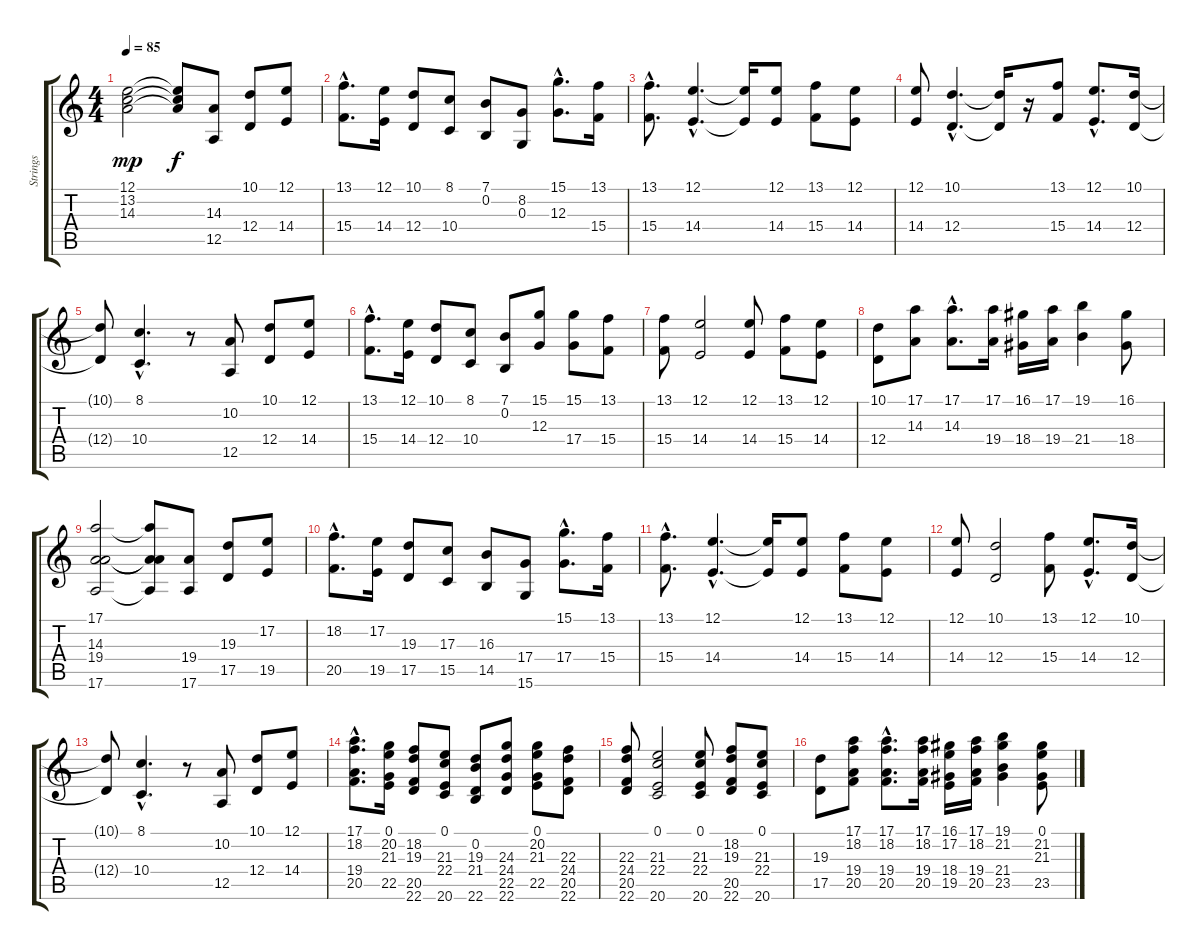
\track ("Strings" "Strings") {instrument stringensemble1}
\staff {score tabs}
\tuning (E4 B3 G3 D3 A2 E2) {hide}
\ts (4 4)
\tempo 85
\clef g2
\ks c
(12.1 13.2 14.3).2{dy mp} (12.1{t} 13.2{t} 14.3{t}).8{dy f} (14.3 12.5).8 (10.1 12.4).8 (12.1 14.4).8 |
(13.1{hac} 15.4{hac}).8{d} (12.1 14.4).16 (10.1 12.4).8 (8.1 10.4).8 (7.1 0.2).8 (8.2 0.3).8 (15.1{hac} 12.3{hac}).8{d} (13.1 15.4).16 |
(13.1{hac} 15.4{hac}).8{d} (12.1{hac} 14.4{hac}).4{d} (12.1{t} 14.4{t}).16 (12.1 14.4).8 (13.1 15.4).8 (12.1 14.4).8 |
(12.1 14.4).8 (10.1{hac} 12.4{hac}).4{d} (10.1{t} 12.4{t}).16 r.16 (13.1 15.4).8 (12.1{hac} 14.4{hac}).8{d} (10.1 12.4).16 |
(10.1{t} 12.4{t}).8 (8.1{hac} 10.4{hac}).4{d} r.8 (10.2 12.5).8 (10.1 12.4).8 (12.1 14.4).8 |
(13.1{hac} 15.4{hac}).8{d} (12.1 14.4).16 (10.1 12.4).8 (8.1 10.4).8 (7.1 0.2).8 (15.1 12.3).8 (15.1 17.4).8 (13.1 15.4).8 |
(13.1 15.4).8 (12.1 14.4).2 (12.1 14.4).8 (13.1 15.4).8 (12.1 14.4).8 |
(10.1 12.4).8 (17.1 14.3).8 (17.1{hac} 14.3{hac}).8{d} (17.1 19.4).16 (16.1 18.4).16 (17.1 19.4).16 (19.1 21.4).4 (16.1 18.4).8 |
(17.1 14.3 19.4 17.6).2 (17.1{t} 14.3{t} 19.4{t} 17.6{t}).8 (19.4 17.6).8 (19.3 17.5).8 (17.2 19.5).8 |
(18.2{hac} 20.5{hac}).8{d} (17.2 19.5).16 (19.3 17.5).8 (17.3 15.5).8 (16.3 14.5).8 (17.4 15.6).8 (15.1{hac} 17.4{hac}).8{d} (13.1 15.4).16 |
(13.1{hac} 15.4{hac}).8{d} (12.1{hac} 14.4{hac}).4{d} (12.1{t} 14.4{t}).16 (12.1 14.4).8 (13.1 15.4).8 (12.1 14.4).8 |
(12.1 14.4).8 (10.1 12.4).2 (13.1 15.4).8 (12.1{hac} 14.4{hac}).8{d} (10.1 12.4).16 |
(10.1{t} 12.4{t}).8 (8.1{hac} 10.4{hac}).4{d} r.8 (10.2 12.5).8 (10.1 12.4).8 (12.1 14.4).8 |
(17.1{hac} 18.2{hac} 19.4{hac} 20.5{hac}).8{d} (0.1 20.2 21.3 22.5).16 (18.2 19.3 20.5 22.6).8 (0.1 21.3 22.4 20.6).8 (0.2 19.3 21.4 22.6).8 (24.3 24.4 22.5 22.6).8 (0.1 20.2 21.3 22.5).8 (22.3 24.4 20.5 22.6).8 |
(22.3 24.4 20.5 22.6).8 (0.1 21.3 22.4 20.6).2 (0.1 21.3 22.4 20.6).8 (18.2 19.3 20.5 22.6).8 (0.1 21.3 22.4 20.6).8 |
(19.3 17.5).8 (17.1 18.2 19.4 20.5).8 (17.1{hac} 18.2{hac} 19.4{hac} 20.5{hac}).8{d} (17.1 18.2 19.4 20.5).16 (16.1 17.2 18.4 19.5).16 (17.1 18.2 19.4 20.5).16 (19.1 21.2 21.4 23.5).4 (0.1 21.2 21.3 23.5).8
